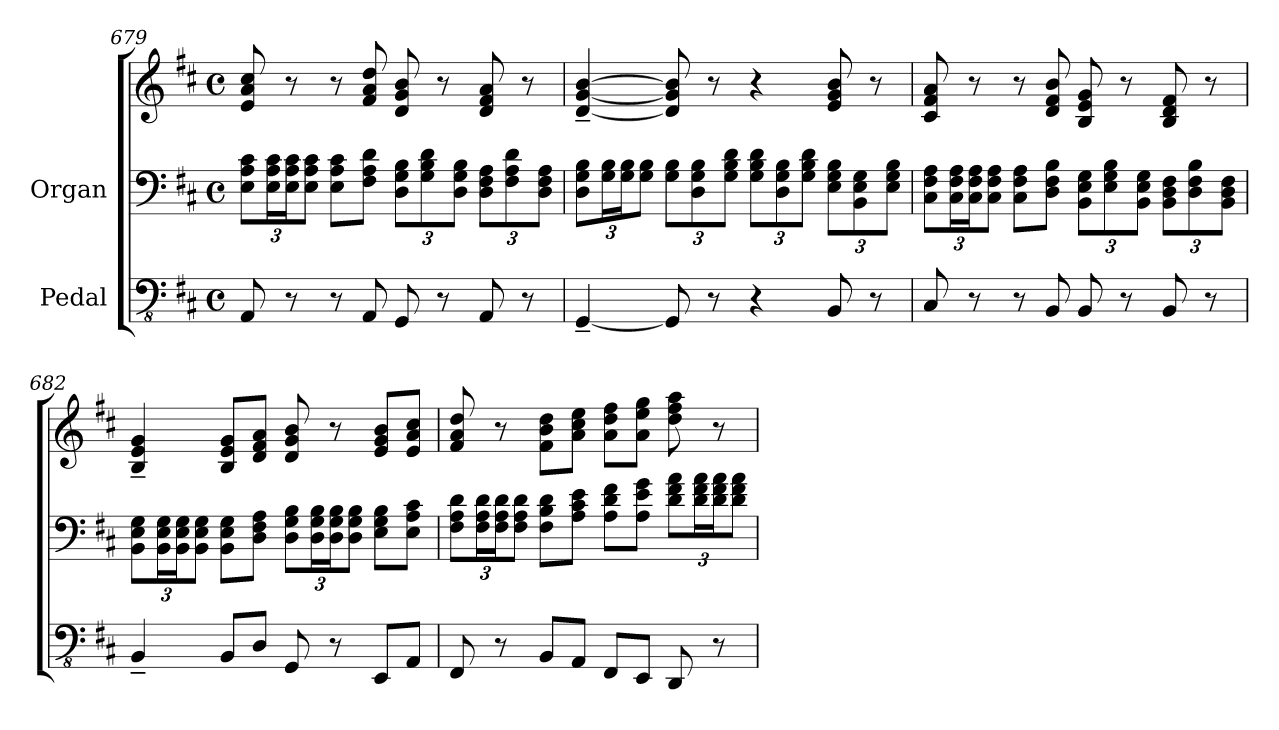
**kern	**kern	**kern
*part2	*part1	*part1
*staff3	*staff2	*staff1
*I"Pedal	*I"Organ	*
*clefFv4	*clefF4	*clefG2
*k[f#c#]	*k[f#c#]	*k[f#c#]
*M4/4	*M4/4	*M4/4
*met(c)	*met(c)	*met(c)
*	*Xbrackettup	*
=679	=679	=679
8AAA/	12E\ 12A\ 12c#\L	8e/ 8a/ 8cc#/
.	24E\ 24A\ 24c#\L	.
8r	24E\ 24A\ 24c#\J	8r
.	12E\ 12A\ 12c#\J	.
8r	8E\ 8A\ 8c#\L	8r
8AAA/	8F#\ 8A\ 8d\J	8f#/ 8a/ 8dd/
8GGG/	12D\ 12G\ 12B\L	8d/ 8g/ 8b/
.	12G\ 12B\ 12d\	.
8r	.	8r
.	12D\ 12G\ 12B\J	.
8AAA/	12D\ 12F#\ 12A\L	8d/ 8f#/ 8a/
.	12F#\ 12A\ 12d\	.
8r	.	8r
.	12D\ 12F#\ 12A\J	.
=680	=680	=680
[4GGG~/	12D\ 12G\ 12B\L	[4d/~ [4g/~ [4b/~
.	24G\ 24B\L	.
.	24G\ 24B\J	.
.	12G\ 12B\J	.
8GGG/]	12G\ 12B\L	8d/] 8g/] 8b/]
.	12D\ 12G\ 12B\	.
8r	.	8r
.	12G\ 12B\ 12d\J	.
4r	12G\ 12B\ 12d\L	4r
.	12D\ 12G\ 12B\	.
.	12G\ 12B\ 12d\J	.
8BBB/	12E\ 12G\ 12B\L	8e/ 8g/ 8b/
.	12BB\ 12E\ 12G\	.
8r	.	8r
.	12E\ 12G\ 12B\J	.
!!LO:PB:g=z
=681	=681	=681
8CC#/	12C#\ 12F#\ 12A\L	8c#/ 8f#/ 8a/
.	24C#\ 24F#\ 24A\L	.
8r	24C#\ 24F#\ 24A\J	8r
.	12C#\ 12F#\ 12A\J	.
8r	8C#\ 8F#\ 8A\L	8r
8BBB/	8D\ 8F#\ 8B\J	8d/ 8f#/ 8b/
8BBB/	12BB\ 12E\ 12G\L	8B/ 8e/ 8g/
.	12E\ 12G\ 12B\	.
8r	.	8r
.	12BB\ 12E\ 12G\J	.
8BBB/	12BB\ 12D\ 12F#\L	8B/ 8d/ 8f#/
.	12D\ 12F#\ 12B\	.
8r	.	8r
.	12BB\ 12D\ 12F#\J	.
=682	=682	=682
4BBB~/	12BB\ 12E\ 12G\L	4B/~ 4e/~ 4g/~
.	24BB\ 24E\ 24G\L	.
.	24BB\ 24E\ 24G\J	.
.	12BB\ 12E\ 12G\J	.
8BBB/L	8BB\ 8E\ 8G\L	8B/ 8e/ 8g/L
8DD/J	8D\ 8F#\ 8A\J	8d/ 8f#/ 8a/J
8GGG/	12D\ 12G\ 12B\L	8d/ 8g/ 8b/
.	24D\ 24G\ 24B\L	.
8r	24D\ 24G\ 24B\J	8r
.	12D\ 12G\ 12B\J	.
8EEE/L	8E\ 8G\ 8B\L	8e/ 8g/ 8b/L
8AAA/J	8E\ 8A\ 8c#\J	8e/ 8a/ 8cc#/J
=683	=683	=683
8FFF#/	12F#\ 12A\ 12d\L	8f#/ 8a/ 8dd/
.	24F#\ 24A\ 24d\L	.
8r	24F#\ 24A\ 24d\J	8r
.	12F#\ 12A\ 12d\J	.
8BBB/L	8F#\ 8B\ 8d\L	8f#\ 8b\ 8dd\L
8AAA/J	8A\ 8c#\ 8e\J	8a\ 8cc#\ 8ee\J
8FFF#/L	8A\ 8d\ 8f#\L	8a\ 8dd\ 8ff#\L
8EEE/J	8A\ 8e\ 8g\J	8a\ 8ee\ 8gg\J
8DDD/	12d\ 12f#\ 12a\L	8dd\ 8ff#\ 8aa\
.	24d\ 24f#\ 24a\L	.
8r	24d\ 24f#\ 24a\J	8r
.	12d\ 12f#\ 12a\J	.
=	=	=
*-	*-	*-
